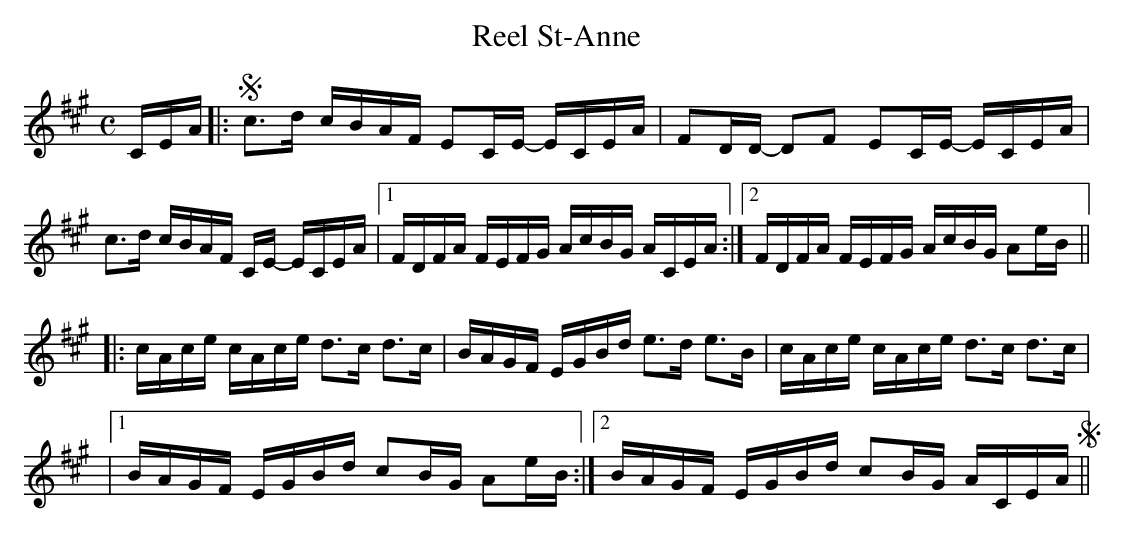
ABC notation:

X:1
T:Reel St-Anne
M:C
L:1/8
K:A
C/E/A/|:Sc>d c/B/A/F/ EC/E/- E/C/E/A/|FD/D/ -DF EC/E/- E/C/E/A/|
c>d c/B/A/F/ C/E/- E/C/E/A/|1 F/D/F/A/ F/E/F/G/ A/c/B/G/ A/C/E/A/:|2 F/D/F/A/ F/E/F/G/ A/c/B/G/ Ae/B/||
|:c/A/c/e/ c/A/c/e/ d>c d>c|B/A/G/F/ E/G/B/d/ e>d e>B|c/A/c/e/ c/A/c/e/ d>c d>c|
|1 B/A/G/F/ E/G/B/d/ cB/G/ Ae/B/:|2 B/A/G/F/ E/G/B/d/ cB/G/ A/C/E/A/S||
